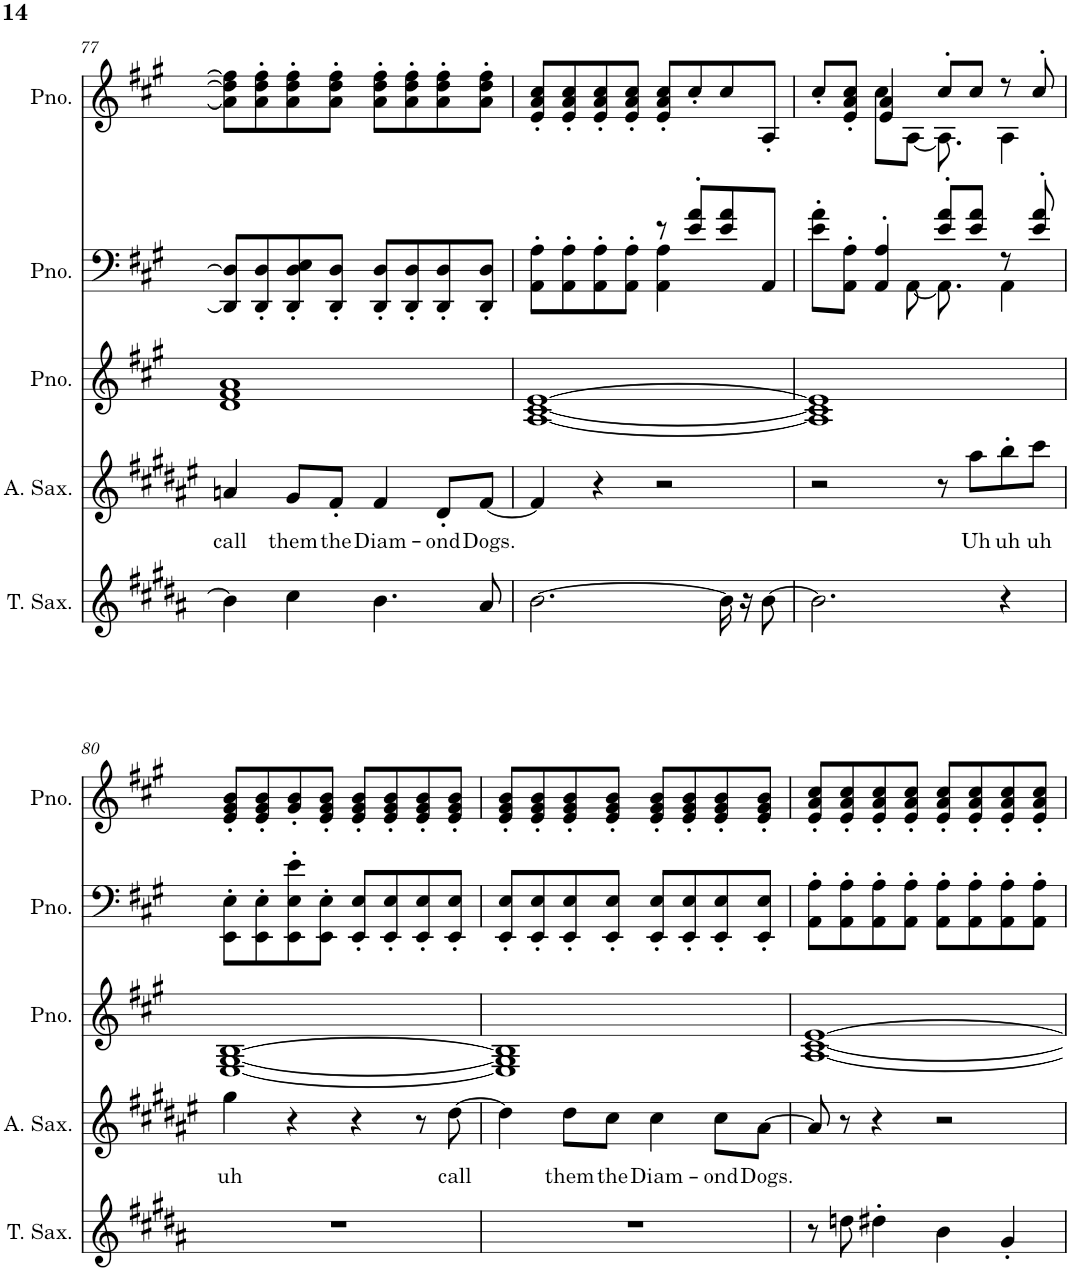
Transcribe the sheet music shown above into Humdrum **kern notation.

**kern	**kern	**text	**kern	**kern	**kern
*part5	*part4	*part4	*part3	*part2	*part1
*staff5	*staff4	*staff4	*staff3	*staff2	*staff1
*I"Tenor Saxophone	*I"Alto Saxophone	*	*I"Piano	*I"Piano, Diamond Dogs	*I"Piano
*I'T. Sax.	*I'A. Sax.	*	*I'Pno.	*I'Pno.	*I'Pno.
!!LO:PB:g=z
*clefG2	*clefG2	*	*clefG2	*clefF4	*clefG2
*Trd8c14	*Trd5c9	*	*	*	*
*k[f#c#g#d#a#]	*k[f#c#g#d#a#e#]	*	*k[f#c#g#]	*k[f#c#g#]	*k[f#c#g#]
*M4/4	*M4/4	*	*M4/4	*M4/4	*M4/4
=77	=77	=77	=77	=77	=77
!	!	!LO:LY:b	!	!	!
4b\]	4an/	call	1d 1f# 1a	8DD/] 8D/]L	8a\] 8dd\] 8ff#\]L
.	.	.	.	8DD/' 8D/'	8a\' 8dd\' 8ff#\'
!	!	!LO:LY:b	!	!	!
4cc#\	8g#/L	them	.	8DD/' 8D/' 8E/'	8a\' 8dd\' 8ff#\'
!	!	!LO:LY:b	!	!	!
.	8f#'/J	the	.	8DD/' 8D/'J	8a\' 8dd\' 8ff#\'J
!	!	!LO:LY:b	!	!	!
4.b\	4f#/	Diam-	.	8DD/' 8D/'L	8a\' 8dd\' 8ff#\'L
.	.	.	.	8DD/' 8D/'	8a\' 8dd\' 8ff#\'
!	!	!LO:LY:b	!	!	!
.	8d#'/L	-ond	.	8DD/' 8D/'	8a\' 8dd\' 8ff#\'
!	!	!LO:LY:b	!	!	!
8a#/	[8f#/J	Dogs.	.	8DD/' 8D/'J	8a\' 8dd\' 8ff#\'J
=78	=78	=78	=78	=78	=78
*	*	*	*	*^	*
[2.b\	4f#/]	.	[1A [1c# [1e	8AA\' 8A\'L	2ryy	8e/' 8a/' 8cc#/'L
.	.	.	.	8AA\' 8A\'	.	8e/' 8a/' 8cc#/'
.	4r	.	.	8AA\' 8A\'	.	8e/' 8a/' 8cc#/'
.	.	.	.	8AA\' 8A\'J	.	8e/' 8a/' 8cc#/'J
.	2r	.	.	8r	4AA\ 4A\	8e/' 8a/' 8cc#/'L
.	.	.	.	8e/' 8a/'L	.	8cc#'/
16b\]	.	.	.	8e/ 8a/	4ryy	8cc#/
16r	.	.	.	.	.	.
[8b\	.	.	.	8AA/J	.	8A'/J
=79	=79	=79	=79	=79	=79	=79
*	*	*	*	*	*	*^
2.b\]	2r	.	1A] 1c#] 1e]	8e\' 8a\'L	4.ryy	8cc#'/L	4ryy
.	.	.	.	8AA\' 8A\'J	.	8e/' 8a/' 8cc#/'J	.
.	.	.	.	4AA/' 4A/'	.	4e/ 4a/	8cc#\L
.	.	.	.	.	[8AA\	.	[8A\J
.	8r	.	.	8e/' 8a/'L	8.AA\]	8cc#'/L	8.A\]
!	!	!LO:LY:b	!	!	!	!	!
.	8aa#\L	Uh	.	8e/ 8a/J	.	8cc#/J	.
.	.	.	.	.	16ryy	.	16ryy
!	!	!LO:LY:b	!	!	!	!	!
4r	8bb'\	uh	.	8r	4AA\	8r	4A\
!	!	!LO:LY:b	!	!	!	!	!
.	8ccc#\J	uh	.	8e/' 8a/'	.	8cc#'/	.
*	*	*	*	*v	*v	*	*
*	*	*	*	*	*v	*v
!!LO:LB:g=z
=80	=80	=80	=80	=80	=80
!	!	!LO:LY:b	!	!	!
1r	4gg#\	uh	[1E [1G# [1B	8EE\' 8E\'L	8e/' 8g#/' 8b/'L
.	.	.	.	8EE\' 8E\'	8e/' 8g#/' 8b/'
.	4r	.	.	8EE\' 8E\' 8e\'	8g#/' 8b/'
.	.	.	.	8EE\' 8E\'J	8e/' 8g#/' 8b/'J
.	4r	.	.	8EE/' 8E/'L	8e/' 8g#/' 8b/'L
.	.	.	.	8EE/' 8E/'	8e/' 8g#/' 8b/'
.	8r	.	.	8EE/' 8E/'	8e/' 8g#/' 8b/'
!	!	!LO:LY:b	!	!	!
.	[8dd#\	call	.	8EE/' 8E/'J	8e/' 8g#/' 8b/'J
=81	=81	=81	=81	=81	=81
1r	4dd#\]	.	1E] 1G#] 1B]	8EE/' 8E/'L	8e/' 8g#/' 8b/'L
.	.	.	.	8EE/' 8E/'	8e/' 8g#/' 8b/'
!	!	!LO:LY:b	!	!	!
.	8dd#\L	them	.	8EE/' 8E/'	8e/' 8g#/' 8b/'
!	!	!LO:LY:b	!	!	!
.	8cc#\J	the	.	8EE/' 8E/'J	8e/' 8g#/' 8b/'J
!	!	!LO:LY:b	!	!	!
.	4cc#\	Diam-	.	8EE/' 8E/'L	8e/' 8g#/' 8b/'L
.	.	.	.	8EE/' 8E/'	8e/' 8g#/' 8b/'
!	!	!LO:LY:b	!	!	!
.	8cc#\L	-ond	.	8EE/' 8E/'	8e/' 8g#/' 8b/'
!	!	!LO:LY:b	!	!	!
.	[8a#\J	Dogs.	.	8EE/' 8E/'J	8e/' 8g#/' 8b/'J
=82	=82	=82	=82	=82	=82
8r	8a#/]	.	[1A [1c# [1e	8AA\' 8A\'L	8e/' 8a/' 8cc#/'L
8ddn\	8r	.	.	8AA\' 8A\'	8e/' 8a/' 8cc#/'
4dd#X'\	4r	.	.	8AA\' 8A\'	8e/' 8a/' 8cc#/'
.	.	.	.	8AA\' 8A\'J	8e/' 8a/' 8cc#/'J
4b\	2r	.	.	8AA\' 8A\'L	8e/' 8a/' 8cc#/'L
.	.	.	.	8AA\' 8A\'	8e/' 8a/' 8cc#/'
4g#'/	.	.	.	8AA\' 8A\'	8e/' 8a/' 8cc#/'
.	.	.	.	8AA\' 8A\'J	8e/' 8a/' 8cc#/'J
=	=	=	=	=	=
*-	*-	*-	*-	*-	*-
